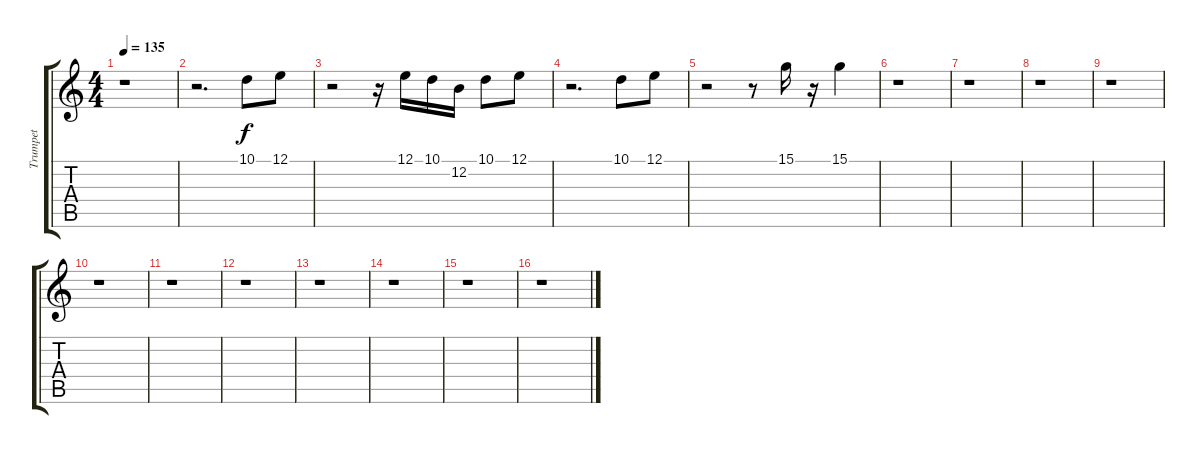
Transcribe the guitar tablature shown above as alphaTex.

\track ("Trumpet" "Trumpet") {instrument trumpet}
\staff {score tabs}
\tuning (E4 B3 G3 D3 A2 E2) {hide}
\ts (4 4)
\tempo 135
\clef g2
\ks c
r.1{dy f} |
r.2{d} 10.1.8 12.1.8 |
r.2 r.16 12.1.16 10.1.16 12.2.16 10.1.8 12.1.8 |
r.2{d} 10.1.8 12.1.8 |
r.2 r.8 15.1.16 r.16 15.1.4 |
r.1 |
r.1 |
r.1 |
r.1 |
r.1 |
r.1 |
r.1 |
r.1 |
r.1 |
r.1 |
r.1
